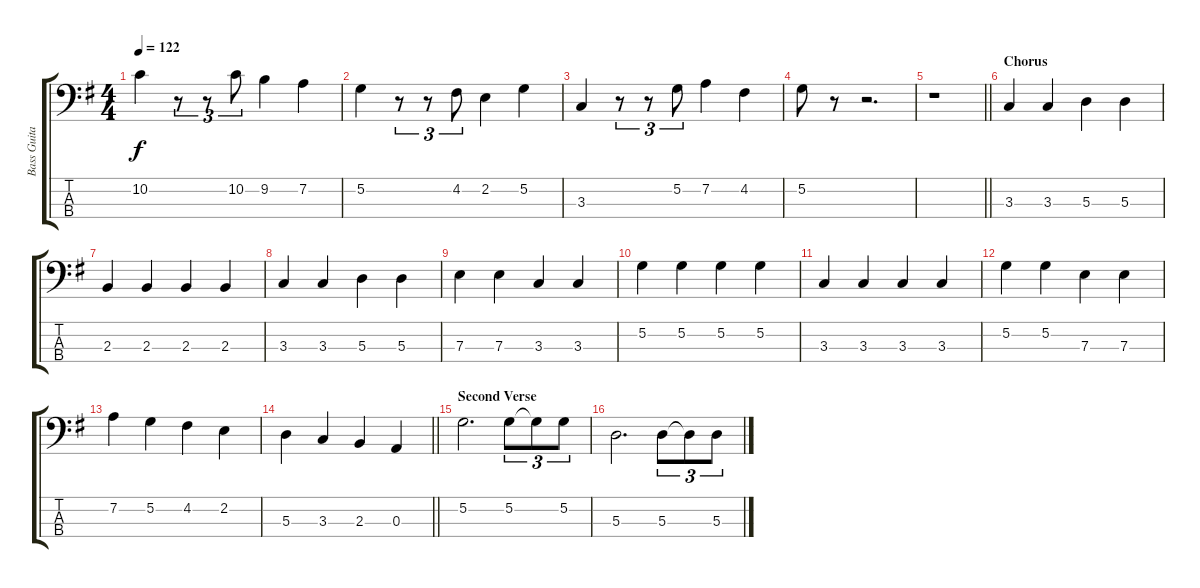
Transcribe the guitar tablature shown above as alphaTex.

\track ("Bass Guitar" "Bass Guita") {instrument electricbassfinger}
\staff {score tabs}
\tuning (G2 D2 A1 E1) {hide}
\ts (4 4)
\tempo 122
\clef f4
\ks g
10.2.4{dy f} r.8{tu (3 2)} r.8{tu (3 2)} 10.2.8{tu (3 2)} 9.2.4 7.2.4 |
5.2.4 r.8{tu (3 2)} r.8{tu (3 2)} 4.2.8{tu (3 2)} 2.2.4 5.2.4 |
3.3.4 r.8{tu (3 2)} r.8{tu (3 2)} 5.2.8{tu (3 2)} 7.2.4 4.2.4 |
5.2.8 r.8 r.2{d} |
\barLineRight lightlight
r.1 |
\section ("" "Chorus")
3.3.4 3.3.4 5.3.4 5.3.4 |
2.3.4 2.3.4 2.3.4 2.3.4 |
3.3.4 3.3.4 5.3.4 5.3.4 |
7.3.4 7.3.4 3.3.4 3.3.4 |
5.2.4 5.2.4 5.2.4 5.2.4 |
3.3.4 3.3.4 3.3.4 3.3.4 |
5.2.4 5.2.4 7.3.4 7.3.4 |
7.2.4 5.2.4 4.2.4 2.2.4 |
\barLineRight lightlight
5.3.4 3.3.4 2.3.4 0.3.4 |
\section ("" "Second Verse")
5.2.2{d} 5.2.8{tu (3 2)} 5.2{t}.8{tu (3 2)} 5.2.8{tu (3 2)} |
5.3.2{d} 5.3.8{tu (3 2)} 5.3{t}.8{tu (3 2)} 5.3.8{tu (3 2)}
